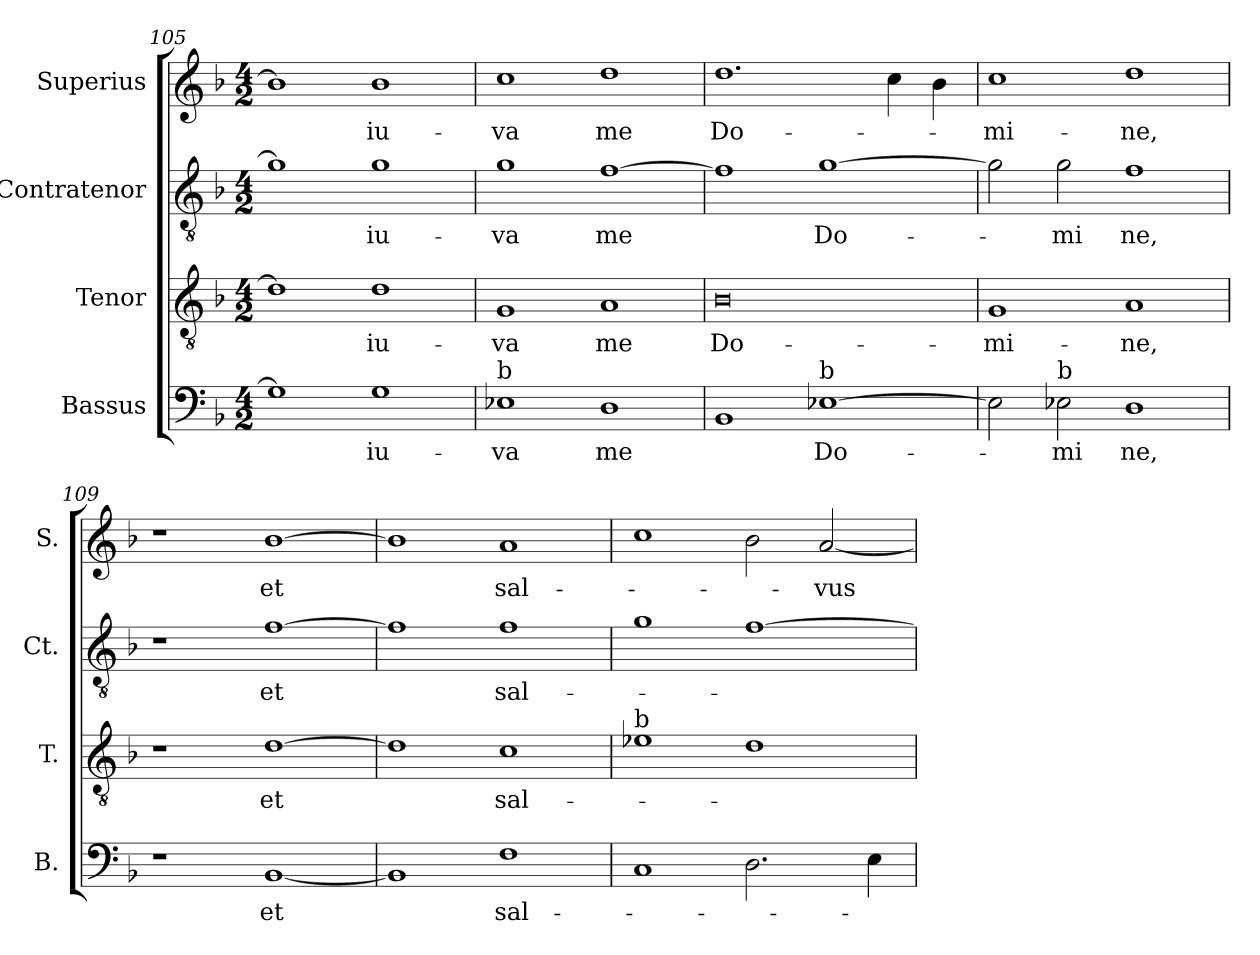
**kern	**text	**kern	**text	**kern	**text	**kern	**text
*part4	*part4	*part3	*part3	*part2	*part2	*part1	*part1
*staff4	*staff4	*staff3	*staff3	*staff2	*staff2	*staff1	*staff1
*I"Bassus	*	*I"Tenor	*	*I"Contratenor	*	*I"Superius	*
*I'B.	*	*I'T.	*	*I'Ct.	*	*I'S.	*
*clefF4	*	*clefGv2	*	*clefGv2	*	*clefG2	*
*	*	*ITrd7c12	*	*ITrd7c12	*	*	*
*k[b-]	*	*k[b-]	*	*k[b-]	*	*k[b-]	*
*F:	*	*F:	*	*F:	*	*F:	*
*M4/2	*	*M4/2	*	*M4/2	*	*M4/2	*
=105	=105	=105	=105	=105	=105	=105	=105
1Gi]	.	1Di]	.	1Gi]	.	1b-i]	.
!	!LO:LY:b:color=#000000	!	!	!	!	!	!
!	!	!	!LO:LY:b:color=#000000	!	!	!	!
!	!	!	!	!	!LO:LY:b:color=#000000	!	!
!	!	!	!	!	!	!	!LO:LY:b:color=#000000
1Gi	-iu-	1Di	-iu-	1Gi	-iu-	1b-i	-iu-
=106	=106	=106	=106	=106	=106	=106	=106
!	!LO:LY:b:color=#000000	!	!	!	!	!	!
!	!	!	!LO:LY:b:color=#000000	!	!	!	!
!	!	!	!	!	!LO:LY:b:color=#000000	!	!
!LO:TX:a:t=b	!	!	!	!	!	!	!
!	!	!	!	!	!	!	!LO:LY:b:color=#000000
1E-i	-va	1GGi	-va	1Gi	-va	1cci	-va
!	!LO:LY:b:color=#000000	!	!	!	!	!	!
!	!	!	!LO:LY:b:color=#000000	!	!	!	!
!	!	!	!	!	!LO:LY:b:color=#000000	!	!
!	!	!	!	!	!	!	!LO:LY:b:color=#000000
1Di	me	1AAi	me	[>1Fi	me	1ddi	me
=107	=107	=107	=107	=107	=107	=107	=107
!	!	!	!LO:LY:b:color=#000000	!	!	!	!
!	!	!	!	!	!	!	!LO:LY:b:color=#000000
1BB-i	.	0BB-i	Do-	1Fi]	.	1.ddi	Do-
!	!LO:LY:b:color=#000000	!	!	!	!	!	!
!LO:TX:a:t=b	!	!	!	!	!	!	!
!	!	!	!	!	!LO:LY:b:color=#000000	!	!
[>1E-i	Do-	.	.	[>1Gi	Do-	.	.
.	.	.	.	.	.	4cci\	.
.	.	.	.	.	.	4b-i\	.
=108	=108	=108	=108	=108	=108	=108	=108
!	!	!	!LO:LY:b:color=#000000	!	!	!	!
!	!	!	!	!	!	!	!LO:LY:b:color=#000000
2E-i\]	.	1GGi	-mi-	2Gi\]	.	1cci	-mi-
!	!LO:LY:b:color=#000000	!	!	!	!	!	!
!LO:TX:a:t=b	!	!	!	!	!	!	!
!	!	!	!	!	!LO:LY:b:color=#000000	!	!
2E-i\	-mi	.	.	2Gi\	-mi	.	.
!	!LO:LY:b:color=#000000	!	!	!	!	!	!
!	!	!	!LO:LY:b:color=#000000	!	!	!	!
!	!	!	!	!	!LO:LY:b:color=#000000	!	!
!	!	!	!	!	!	!	!LO:LY:b:color=#000000
1Di	ne,	1AAi	-ne,	1Fi	ne,	1ddi	-ne,
!!LO:LB:g=z
=109	=109	=109	=109	=109	=109	=109	=109
1r	.	1r	.	1r	.	1r	.
!	!LO:LY:b:color=#000000	!	!	!	!	!	!
!	!	!	!LO:LY:b:color=#000000	!	!	!	!
!	!	!	!	!	!LO:LY:b:color=#000000	!	!
!	!	!	!	!	!	!	!LO:LY:b:color=#000000
[<1BB-i	et	[>1Di	et	[>1Fi	et	[>1b-i	et
=110	=110	=110	=110	=110	=110	=110	=110
1BB-i]	.	1Di]	.	1Fi]	.	1b-i]	.
!	!LO:LY:b:color=#000000	!	!	!	!	!	!
!	!	!	!LO:LY:b:color=#000000	!	!	!	!
!	!	!	!	!	!LO:LY:b:color=#000000	!	!
!	!	!	!	!	!	!	!LO:LY:b:color=#000000
1Fi	sal-	1Ci	sal-	1Fi	sal-	1ai	sal-
=111	=111	=111	=111	=111	=111	=111	=111
!	!	!LO:TX:a:t=b	!	!	!	!	!
1Ci	.	1E-i	.	1Gi	.	1cci	.
2.Di\	.	1Di	.	[>1Fi	.	2b-i\	.
!	!	!	!	!	!	!	!LO:LY:b:color=#000000
.	.	.	.	.	.	[<2ai/	-vus
4Ei\	.	.	.	.	.	.	.
=	=	=	=	=	=	=	=
*-	*-	*-	*-	*-	*-	*-	*-
